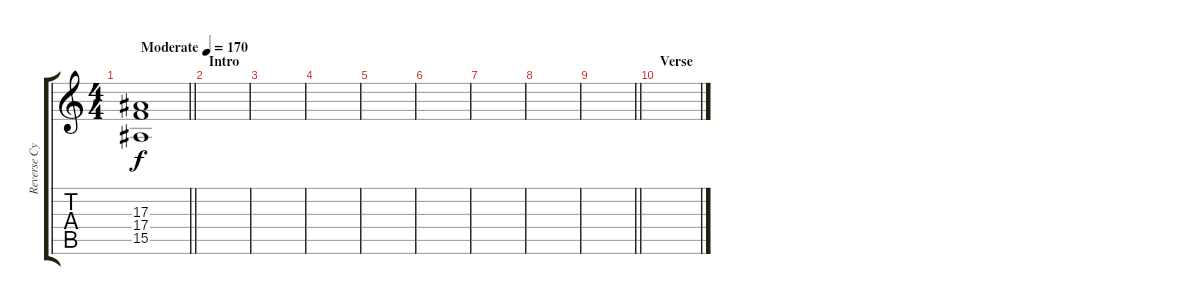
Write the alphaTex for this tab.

\track ("Reverse Cymbal" "Reverse Cy") {instrument reversecymbal}
\staff {score tabs}
\tuning (D4 A3 F3 C3 G2 C2) {hide}
\ts (4 4)
\tempo (170 "Moderate")
\clef g2
\barLineRight lightlight
\ks c
(17.3 17.4 15.5).1{dy f instrument reversecymbal} |
\section ("" "Intro")
|
|
|
|
|
|
|
\barLineRight lightlight
|
\section ("" "Verse")
